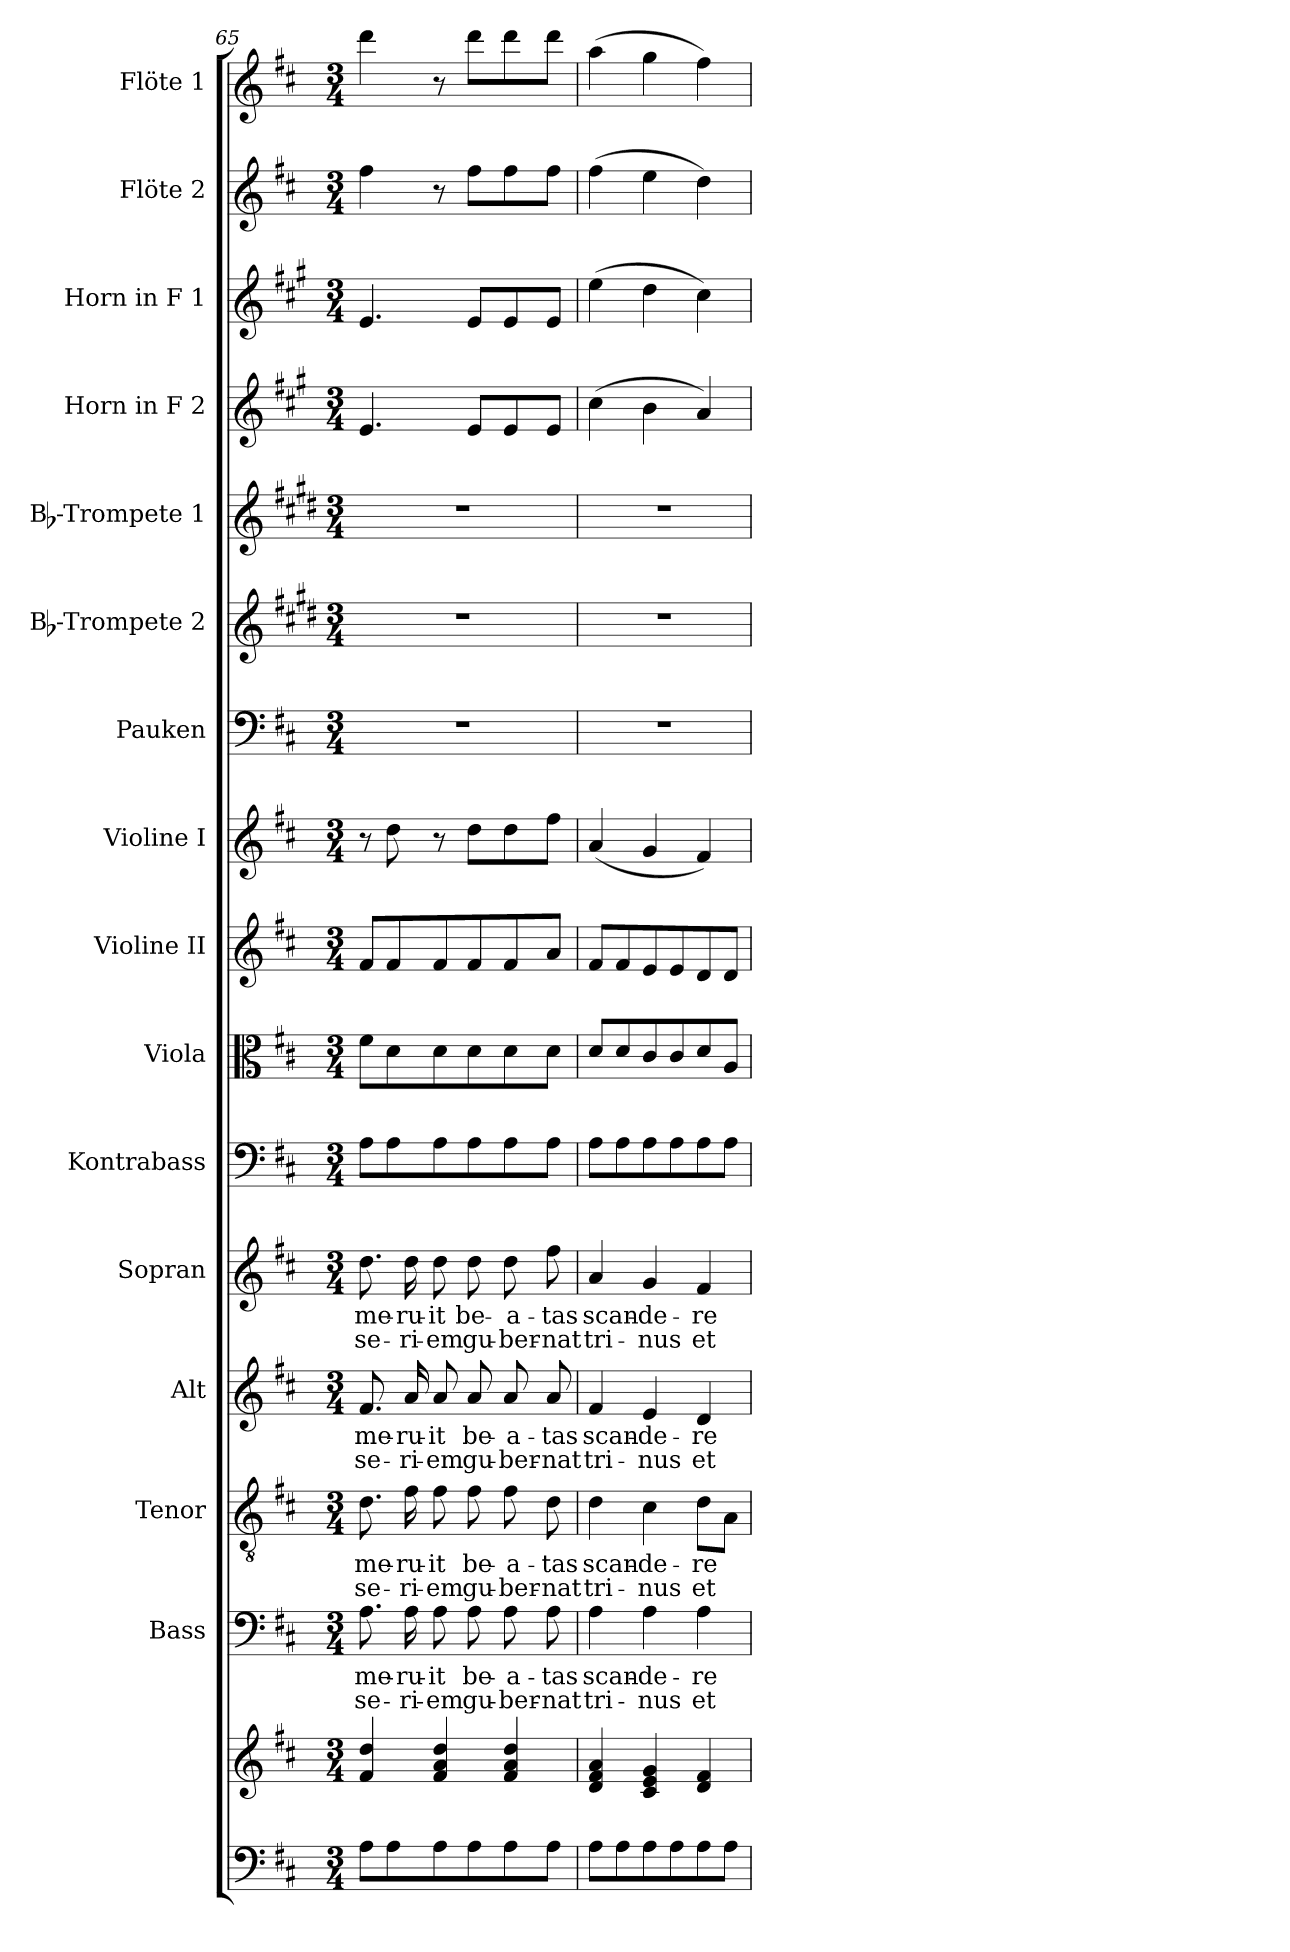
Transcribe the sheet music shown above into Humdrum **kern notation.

**kern	**kern	**kern	**text	**text	**kern	**text	**text	**kern	**text	**text	**kern	**text	**text	**kern	**kern	**kern	**kern	**kern	**kern	**kern	**kern	**kern	**kern	**kern
*part16	*part16	*part15	*part15	*part15	*part14	*part14	*part14	*part13	*part13	*part13	*part12	*part12	*part12	*part11	*part10	*part9	*part8	*part7	*part6	*part5	*part4	*part3	*part2	*part1
*staff17	*staff16	*staff15	*staff15	*staff15	*staff14	*staff14	*staff14	*staff13	*staff13	*staff13	*staff12	*staff12	*staff12	*staff11	*staff10	*staff9	*staff8	*staff7	*staff6	*staff5	*staff4	*staff3	*staff2	*staff1
*	*	*I"Bass	*	*	*I"Tenor	*	*	*I"Alt	*	*	*I"Sopran	*	*	*I"Kontrabass	*I"Viola	*I"Violine II	*I"Violine I	*I"Pauken	*I"Bb-Trompete 2	*I"Bb-Trompete 1	*I"Horn in F 2	*I"Horn in F 1	*I"Flöte 2	*I"Flöte 1
*	*	*I'B.	*	*	*I'T.	*	*	*I'A.	*	*	*I'S.	*	*	*I'Kb.	*I'Vla.	*I'Vl. II	*I'Vl. I	*I'Pk.	*I'Bb Trp. 2	*I'Bb Trp. 1	*	*	*I'Fl. 2	*I'Fl. 1
*clefF4	*clefG2	*clefF4	*	*	*clefGv2	*	*	*clefG2	*	*	*clefG2	*	*	*clefF4	*clefC3	*clefG2	*clefG2	*clefF4	*clefG2	*clefG2	*clefG2	*clefG2	*clefG2	*clefG2
*	*	*	*	*	*	*	*	*	*	*	*	*	*	*ITrd7c12	*	*	*	*	*ITrd1c2	*ITrd1c2	*ITrd4c7	*ITrd4c7	*	*
*k[f#c#]	*k[f#c#]	*k[f#c#]	*	*	*k[f#c#]	*	*	*k[f#c#]	*	*	*k[f#c#]	*	*	*k[f#c#]	*k[f#c#]	*k[f#c#]	*k[f#c#]	*k[f#c#]	*k[f#c#]	*k[f#c#]	*k[f#c#]	*k[f#c#]	*k[f#c#]	*k[f#c#]
*D:	*D:	*D:	*	*	*D:	*	*	*D:	*	*	*D:	*	*	*D:	*D:	*D:	*D:	*D:	*D:	*D:	*D:	*D:	*D:	*D:
*M3/4	*M3/4	*M3/4	*	*	*M3/4	*	*	*M3/4	*	*	*M3/4	*	*	*M3/4	*M3/4	*M3/4	*M3/4	*M3/4	*M3/4	*M3/4	*M3/4	*M3/4	*M3/4	*M3/4
=65	=65	=65	=65	=65	=65	=65	=65	=65	=65	=65	=65	=65	=65	=65	=65	=65	=65	=65	=65	=65	=65	=65	=65	=65
!	!	!	!LO:LY:b	!LO:LY:b	!	!LO:LY:b	!LO:LY:b	!	!LO:LY:b	!LO:LY:b	!	!LO:LY:b	!LO:LY:b	!	!	!	!	!	!	!	!	!	!	!
8A\L	4f#/ 4dd/	8.A\	me-	se-	8.d\	me-	se-	8.f#/	me-	se-	8.dd\	me-	se-	8AA\L	8f#\L	8f#/L	8r	2.r	2.r	2.r	4.A/	4.A/	4ff#\	4ddd\
8A\	.	.	.	.	.	.	.	.	.	.	.	.	.	8AA\	8d\	8f#/	8dd\	.	.	.	.	.	.	.
!	!	!	!LO:LY:b	!LO:LY:b	!	!LO:LY:b	!LO:LY:b	!	!LO:LY:b	!LO:LY:b	!	!LO:LY:b	!LO:LY:b	!	!	!	!	!	!	!	!	!	!	!
.	.	16A\	-ru-	-ri-	16f#\	-ru-	-ri-	16a/	-ru-	-ri-	16dd\	-ru-	-ri-	.	.	.	.	.	.	.	.	.	.	.
!	!	!	!LO:LY:b	!LO:LY:b	!	!LO:LY:b	!LO:LY:b	!	!LO:LY:b	!LO:LY:b	!	!LO:LY:b	!LO:LY:b	!	!	!	!	!	!	!	!	!	!	!
8A\	4f#/ 4a/ 4dd/	8A\	-it	-em	8f#\	-it	-em	8a/	-it	-em	8dd\	-it	-em	8AA\	8d\	8f#/	8r	.	.	.	.	.	8r	8r
!	!	!	!LO:LY:b	!LO:LY:b	!	!LO:LY:b	!LO:LY:b	!	!LO:LY:b	!LO:LY:b	!	!LO:LY:b	!LO:LY:b	!	!	!	!	!	!	!	!	!	!	!
8A\	.	8A\	be-	gu-	8f#\	be-	gu-	8a/	be-	gu-	8dd\	be-	gu-	8AA\	8d\	8f#/	8dd\L	.	.	.	8A/L	8A/L	8ff#\L	8ddd\L
!	!	!	!LO:LY:b	!LO:LY:b	!	!LO:LY:b	!LO:LY:b	!	!LO:LY:b	!LO:LY:b	!	!LO:LY:b	!LO:LY:b	!	!	!	!	!	!	!	!	!	!	!
8A\	4f#/ 4a/ 4dd/	8A\	-a-	-ber-	8f#\	-a-	-ber-	8a/	-a-	-ber-	8dd\	-a-	-ber-	8AA\	8d\	8f#/	8dd\	.	.	.	8A/	8A/	8ff#\	8ddd\
!	!	!	!LO:LY:b	!LO:LY:b	!	!LO:LY:b	!LO:LY:b	!	!LO:LY:b	!LO:LY:b	!	!LO:LY:b	!LO:LY:b	!	!	!	!	!	!	!	!	!	!	!
8A\J	.	8A\	-tas	-nat	8d\	-tas	-nat	8a/	-tas	-nat	8ff#\	-tas	-nat	8AA\J	8d\J	8a/J	8ff#\J	.	.	.	8A/J	8A/J	8ff#\J	8ddd\J
=66	=66	=66	=66	=66	=66	=66	=66	=66	=66	=66	=66	=66	=66	=66	=66	=66	=66	=66	=66	=66	=66	=66	=66	=66
!	!	!	!LO:LY:b	!LO:LY:b	!	!LO:LY:b	!LO:LY:b	!	!LO:LY:b	!LO:LY:b	!	!LO:LY:b	!LO:LY:b	!	!	!	!	!	!	!	!	!	!	!
8A\L	4d/ 4f#/ 4a/	4A\	scan-	tri-	4d\	scan-	tri-	4f#/	scan-	tri-	4a/	scan-	tri-	8AA\L	8d/L	8f#/L	(<4a/	2.r	2.r	2.r	(>4f#\	(>4a\	(>4ff#\	(>4aa\
8A\	.	.	.	.	.	.	.	.	.	.	.	.	.	8AA\	8d/	8f#/	.	.	.	.	.	.	.	.
!	!	!	!LO:LY:b	!LO:LY:b	!	!LO:LY:b	!LO:LY:b	!	!LO:LY:b	!LO:LY:b	!	!LO:LY:b	!LO:LY:b	!	!	!	!	!	!	!	!	!	!	!
8A\	4c#/ 4e/ 4g/	4A\	-de-	-nus	4c#\	-de-	-nus	4e/	-de-	-nus	4g/	-de-	-nus	8AA\	8c#/	8e/	4g/	.	.	.	4e\	4g\	4ee\	4gg\
8A\	.	.	.	.	.	.	.	.	.	.	.	.	.	8AA\	8c#/	8e/	.	.	.	.	.	.	.	.
!	!	!	!LO:LY:b	!LO:LY:b	!	!LO:LY:b	!LO:LY:b	!	!LO:LY:b	!LO:LY:b	!	!LO:LY:b	!LO:LY:b	!	!	!	!	!	!	!	!	!	!	!
8A\	4d/ 4f#/	4A\	-re	et	8d\L	-re	et	4d/	-re	et	4f#/	-re	et	8AA\	8d/	8d/	4f#/)	.	.	.	4d/)	4f#\)	4dd\)	4ff#\)
8A\J	.	.	.	.	8A\J	.	.	.	.	.	.	.	.	8AA\J	8A/J	8d/J	.	.	.	.	.	.	.	.
=	=	=	=	=	=	=	=	=	=	=	=	=	=	=	=	=	=	=	=	=	=	=	=	=
*-	*-	*-	*-	*-	*-	*-	*-	*-	*-	*-	*-	*-	*-	*-	*-	*-	*-	*-	*-	*-	*-	*-	*-	*-
